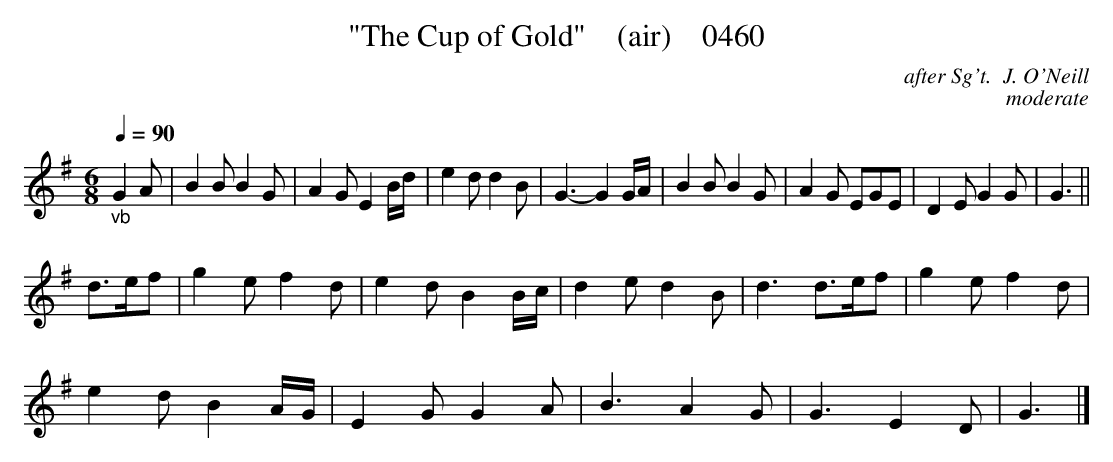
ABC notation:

X:1
T:"The Cup of Gold"    (air)    0460
C:after Sg't.  J. O'Neill
C:moderate
Q:1/4=90
M:6/8
L:1/8
K:G
"_vb"G2A|B2B B2G|A2G E2B/2d/2|e2d d2B|G3-G2G/2A/2|B2B B2G|A2G EGE|D2E G2G|G3||
d3/2e/2f|g2e f2d|e2d B2B/2c/2|d2e d2B|d3d3/2e/2f|g2e f2d|
e2d B2A/2G/2|E2G G2A|B3A2G|G3E2D|G3|]
